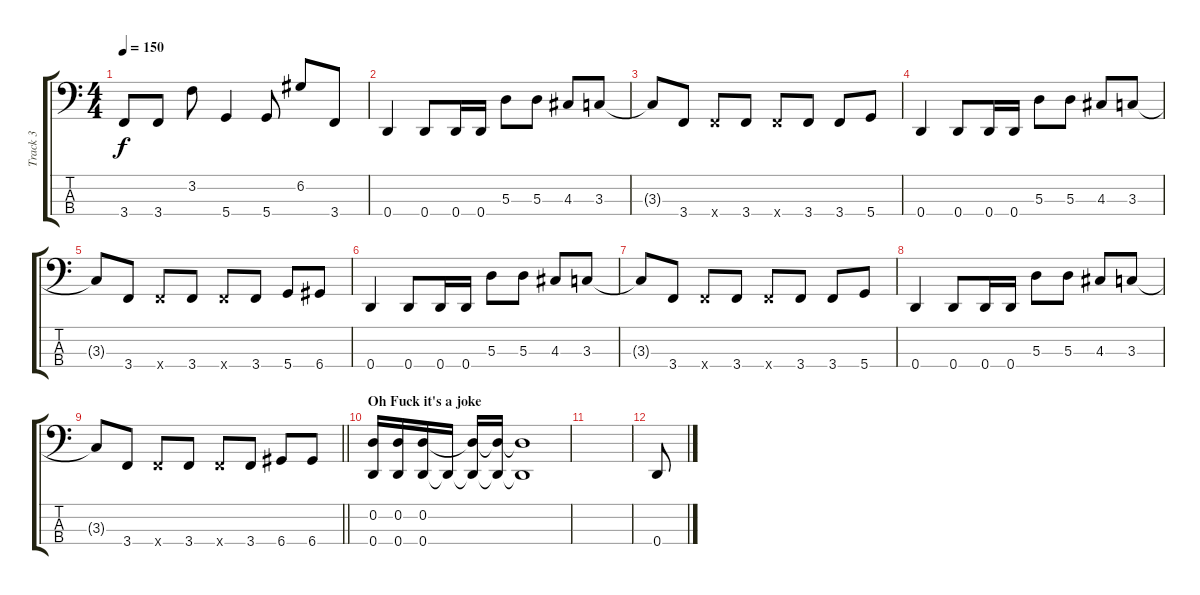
\track ("Track 3" "Track 3") {instrument slapbass1}
\staff {score tabs}
\tuning (G2 D2 A1 D1) {hide}
\ts (4 4)
\tempo 150
\clef f4
\ks c
3.4{t}.8{dy f} 3.4.8 3.2.8 5.4.4 5.4.8 6.2.8 3.4.8 |
0.4.4 0.4.8 0.4.16 0.4.16 5.3.8 5.3.8 4.3.8 3.3.8 |
3.3{t}.8 3.4.8 3.4{x}.8 3.4.8 3.4{x}.8 3.4.8 3.4.8 5.4.8 |
0.4.4 0.4.8 0.4.16 0.4.16 5.3.8 5.3.8 4.3.8 3.3.8 |
3.3{t}.8 3.4.8 3.4{x}.8 3.4.8 3.4{x}.8 3.4.8 5.4.8 6.4.8 |
0.4.4 0.4.8 0.4.16 0.4.16 5.3.8 5.3.8 4.3.8 3.3.8 |
3.3{t}.8 3.4.8 3.4{x}.8 3.4.8 3.4{x}.8 3.4.8 3.4.8 5.4.8 |
0.4.4 0.4.8 0.4.16 0.4.16 5.3.8 5.3.8 4.3.8 3.3.8 |
\barLineRight lightlight
3.3{t}.8 3.4.8 3.4{x}.8 3.4.8 3.4{x}.8 3.4.8 6.4.8 6.4.8 |
\section ("" "Oh Fuck it's a joke")
(0.2 0.4).16 (0.2 0.4).16 (0.2 0.4).16 0.4{t}.16 (0.2{t} 0.4{t}).16 (0.2{t} 0.4{t}).16 (0.2{t} 0.4{t}).1 |
|
0.4.8
